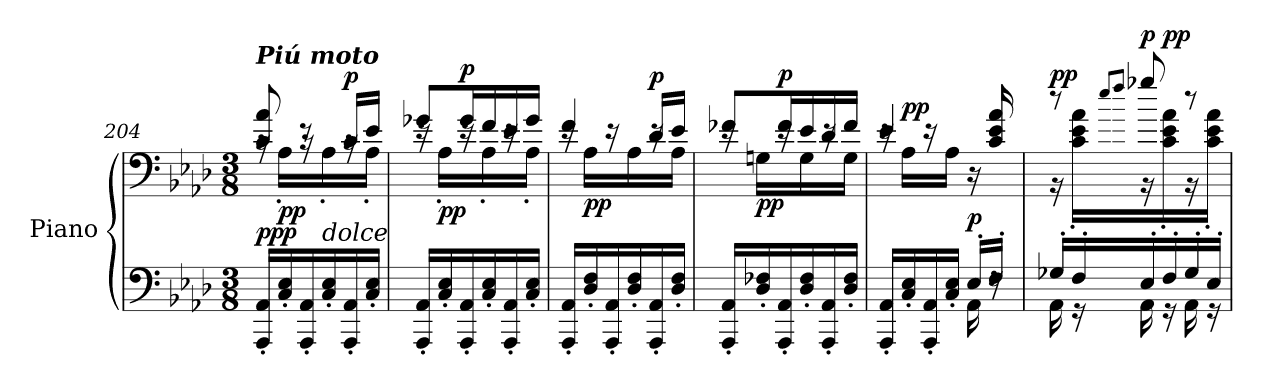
**kern	**kern	**dynam
*part1	*part1	*part1
*staff2	*staff1	*staff1/2
*I"Piano	*	*
*I'Pno	*	*
!!LO:LB:g=z
*clefF4	*clefF4	*
*k[b-e-a-d-]	*k[b-e-a-d-]	*
*M3/8	*M3/8	*
=204	=204	=204
*	*^	*
!	!LO:TX:a:Bi:t=Piú moto	!	!
!	!	!	!LO:DY:a=2
!	!	!	!LO:DY:n=1:b
16AAA-/' 16AA-/'LL	8c/ 8a-/	16rc	pp p
!	!	!	!LO:DY:n=2:b
16C/' 16E-/'	.	16A-'\LL	pp
16AAA-/' 16AA-/'	8r	16rc	.
!LO:TX:a:i:t=dolce	!	!	!
16C/' 16E-/'	.	16A-'\	.
!	!	!	!LO:DY:n=3:a
16AAA-/' 16AA-/'	16c/LL	16rc	p
16C/' 16E-/'JJ	16e-/JJ	16A-'\JJ	.
=205	=205	=205	=205
16AAA-/' 16AA-/'LL	8g-X/L	16re	.
!	!	!	!LO:DY:b
16C/' 16E-/'	.	16A-'\LL	pp
!	!	!	!LO:DY:a
16AAA-/' 16AA-/'	16g-/L	16re	p
16C/' 16E-/'	16f/	16A-'\	.
16AAA-/' 16AA-/'	16e-/	16re	.
16C/' 16E-/'JJ	16g-/JJ	16A-'\JJ	.
=206	=206	=206	=206
16AAA-/' 16AA-/'LL	4f/	16re	.
!	!	!	!LO:DY:b
16D-/' 16F/'	.	16A-\LL	pp
16AAA-/' 16AA-/'	.	16re	.
16D-/' 16F/'	.	16A-\	.
!	!	!	!LO:DY:a
16AAA-/' 16AA-/'	16d-/LL	16re	p
16D-/' 16F/'JJ	16e-/JJ	16A-\JJ	.
=207	=207	=207	=207
16AAA-/' 16AA-/'LL	8f-X/L	16re	.
!	!	!	!LO:DY:b
16D-/' 16F-X/'	.	16Gn\LL	pp
!	!	!	!LO:DY:a
16AAA-/' 16AA-/'	16f-/L	16re	p
16D-/' 16F-/'	16e-/	16G\	.
16AAA-/' 16AA-/'	16d-/	16re	.
16D-/' 16F-/'JJ	16f-/JJ	16G\JJ	.
=208	=208	=208	=208
*^	*	*	*
16AAA-/' 16AA-/'LL	4ryy	4e-/	16re	.
!	!	!	!	!LO:DY:a
16C/' 16E-/'	.	.	16A-\LL	pp
16AAA-/' 16AA-/'	.	.	16re	.
16C/' 16E-/'JJ	.	.	16A-\JJ	.
!	!	!	!	!LO:DY:a=2
16E-'/LL	16AA-\	16r	16reyy	p
16F'/JJ	16rF	16c/ 16e-/ 16a-/	16reyy	.
=209	=209	=209	=209	=209
!	!	!	!	!LO:DY:a
16G-X'/LL	16AA-\	8rdd	16r	pp
16F'/	16r	.	16c\' 16e-\' 16a-\'LL	.
.	.	8qee-/L	.	.
.	.	8qff/J	.	.
!	!	!	!	!LO:DY:a
16E-'/	16AA-\	8gg-X/	16r	p
!	!	!	!	!LO:DY:a
16F'/	16r	.	16c\' 16e-\' 16a-\'	pp
16G-'/	16AA-\	8rdd	16r	.
16E-'/JJ	16r	.	16c\' 16e-\' 16a-\'JJ	.
*v	*v	*	*	*
*	*v	*v	*
=	=	=
*-	*-	*-
